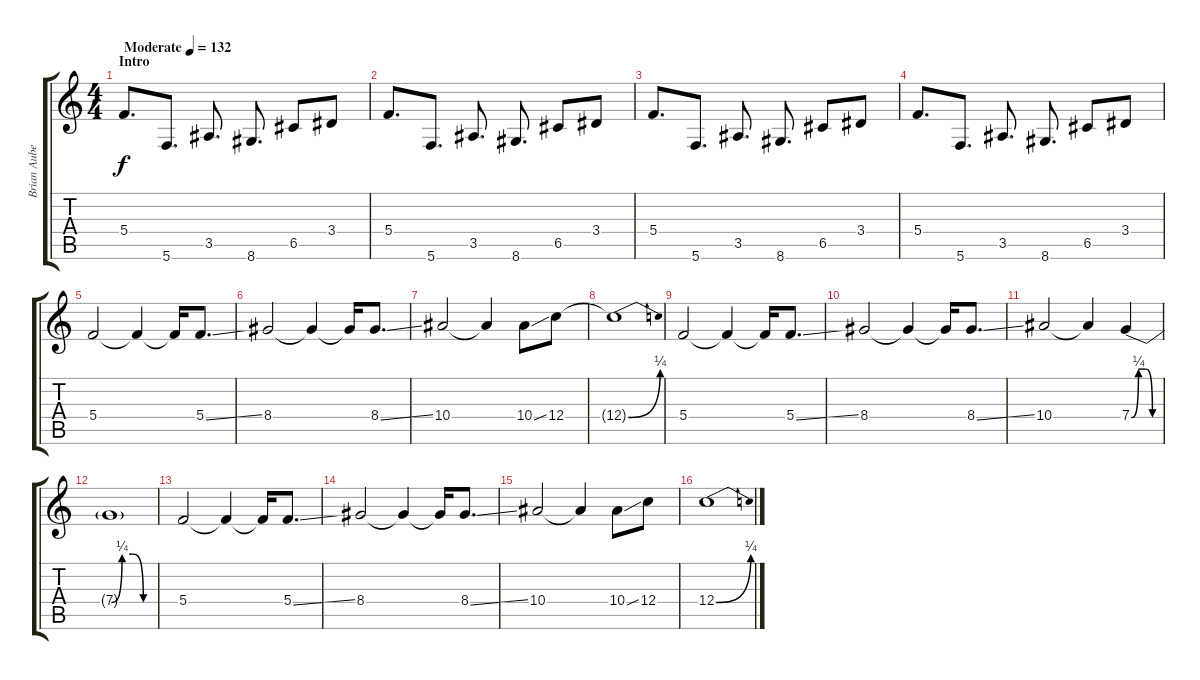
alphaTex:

\track ("Brian Aubert (Distortion)" "Brian Aube") {instrument distortionguitar}
\staff {score tabs}
\tuning (D4 A3 F3 C3 G2 C2) {hide}
\ts (4 4)
\section ("" "Intro")
\tempo (132 "Moderate")
\clef g2
\ks c
5.4.8{d dy f instrument distortionguitar} 5.6.8{d} 3.5.8{d} 8.6.8{d} 6.5.8 3.4.8 |
5.4.8{d} 5.6.8{d} 3.5.8{d} 8.6.8{d} 6.5.8 3.4.8 |
5.4.8{d} 5.6.8{d} 3.5.8{d} 8.6.8{d} 6.5.8 3.4.8 |
5.4.8{d} 5.6.8{d} 3.5.8{d} 8.6.8{d} 6.5.8 3.4.8 |
5.4.2 5.4{t}.4 5.4{t}.16 5.4{ss}.8{d} |
8.4.2 8.4{t}.4 8.4{t}.16 8.4{ss}.8{d} |
10.4.2 10.4{t}.4 10.4{ss}.8 12.4.8 |
12.4{be (bend 0 0 60 1) t}.1 |
5.4.2 5.4{t}.4 5.4{t}.16 5.4{ss}.8{d} |
8.4.2 8.4{t}.4 8.4{t}.16 8.4{ss}.8{d} |
10.4.2 10.4{t}.4 7.4{be (custom 0 0 15 1 30 1 45 0 60 0)}.4 |
7.4{be (custom 0 0 15 1 30 1 45 0 60 0) t}.1 |
5.4.2 5.4{t}.4 5.4{t}.16 5.4{ss}.8{d} |
8.4.2 8.4{t}.4 8.4{t}.16 8.4{ss}.8{d} |
10.4.2 10.4{t}.4 10.4{ss}.8 12.4.8 |
12.4{be (bend 0 0 60 1)}.1
